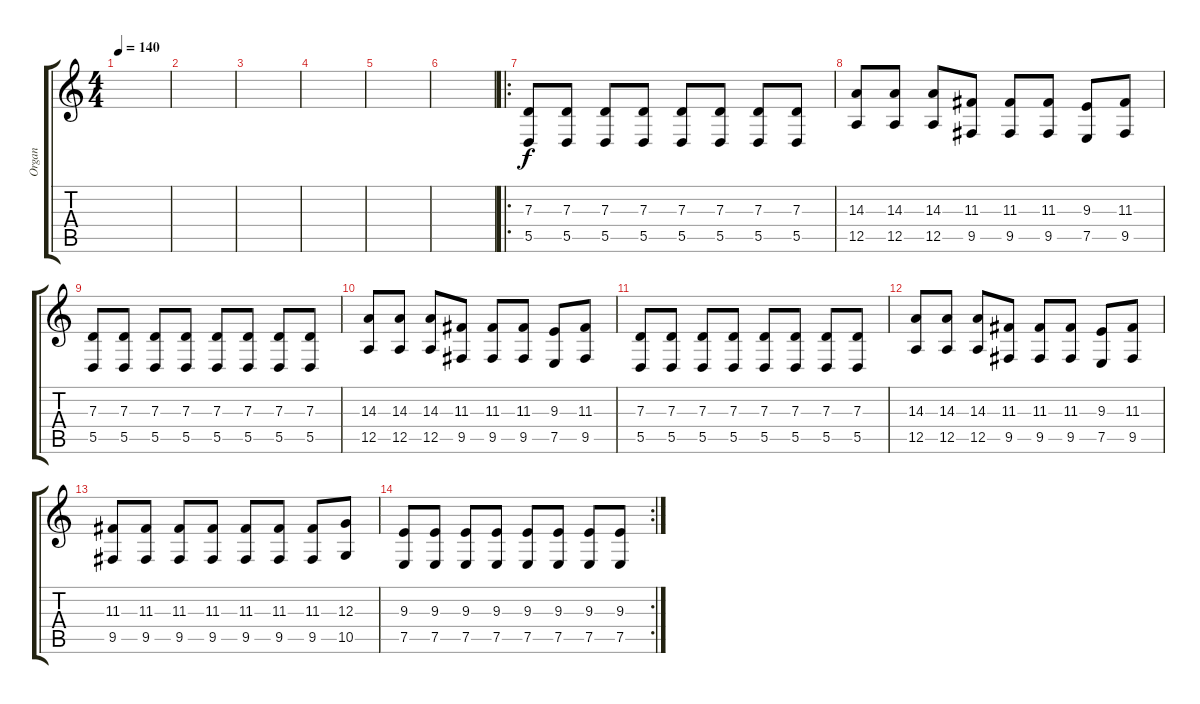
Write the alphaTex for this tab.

\track ("Organ" "Organ") {instrument churchorgan}
\staff {score tabs}
\tuning (E4 B3 G3 D3 A2 E2) {hide}
\ts (4 4)
\tempo 140
\clef g2
\ks c
|
|
|
|
|
|
\ro
(7.3 5.5).8 (7.3 5.5).8 (7.3 5.5).8 (7.3 5.5).8 (7.3 5.5).8 (7.3 5.5).8 (7.3 5.5).8 (7.3 5.5).8 |
(14.3 12.5).8 (14.3 12.5).8 (14.3 12.5).8 (11.3 9.5).8 (11.3 9.5).8 (11.3 9.5).8 (9.3 7.5).8 (11.3 9.5).8 |
(7.3 5.5).8 (7.3 5.5).8 (7.3 5.5).8 (7.3 5.5).8 (7.3 5.5).8 (7.3 5.5).8 (7.3 5.5).8 (7.3 5.5).8 |
(14.3 12.5).8 (14.3 12.5).8 (14.3 12.5).8 (11.3 9.5).8 (11.3 9.5).8 (11.3 9.5).8 (9.3 7.5).8 (11.3 9.5).8 |
(7.3 5.5).8 (7.3 5.5).8 (7.3 5.5).8 (7.3 5.5).8 (7.3 5.5).8 (7.3 5.5).8 (7.3 5.5).8 (7.3 5.5).8 |
(14.3 12.5).8 (14.3 12.5).8 (14.3 12.5).8 (11.3 9.5).8 (11.3 9.5).8 (11.3 9.5).8 (9.3 7.5).8 (11.3 9.5).8 |
(11.3 9.5).8 (11.3 9.5).8 (11.3 9.5).8 (11.3 9.5).8 (11.3 9.5).8 (11.3 9.5).8 (11.3 9.5).8 (12.3 10.5).8 |
\rc 2
(9.3 7.5).8 (9.3 7.5).8 (9.3 7.5).8 (9.3 7.5).8 (9.3 7.5).8 (9.3 7.5).8 (9.3 7.5).8 (9.3 7.5).8
